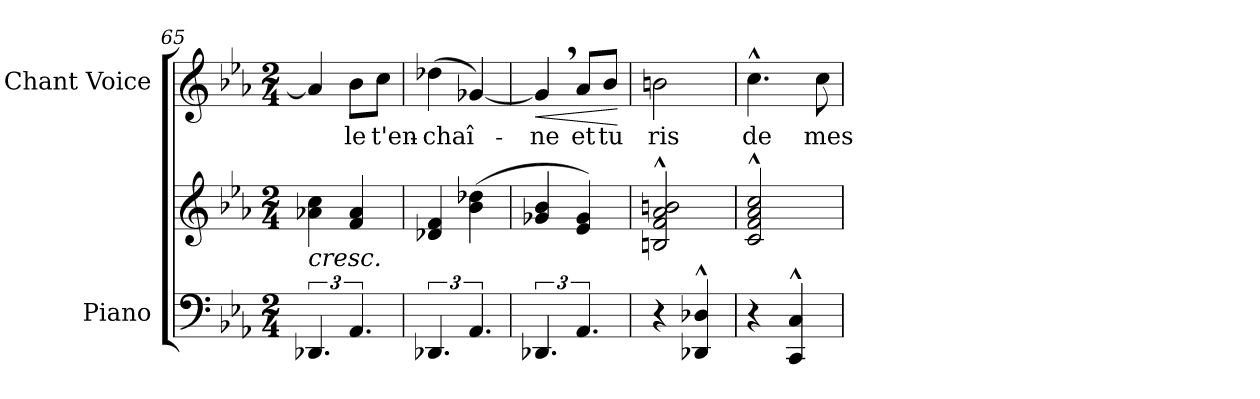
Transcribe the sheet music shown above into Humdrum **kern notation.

**kern	**kern	**kern	**text	**dynam
*part2	*part2	*part1	*part1	*part1
*staff3	*staff2	*staff1	*staff1	*staff1
*I"Piano	*	*I"Chant Voice	*	*
*I'Pno	*	*	*	*
*clefF4	*clefG2	*clefG2	*	*
*k[b-e-a-]	*k[b-e-a-]	*k[b-e-a-]	*	*
*M2/4	*M2/4	*M2/4	*	*
=65	=65	=65	=65	=65
!	!LO:TX:b:i:t=cresc.	!	!	!
6.DD-X/	4a-X\ 4cc\	4a-/]	.	.
6.AA-/	4f/ 4a-/	8b-\L	-le	.
.	.	8cc\J	t'en-	.
=66	=66	=66	=66	=66
6.DD-X/	4d-X/ 4f/	(4dd-X\	-chaî-	.
6.AA-/	(4b-\ 4dd-X\	[4g-X/)	.	.
=67	=67	=67	=67	=67
!	!	!	!	!LO:HP:b
6.DD-X/	4g-X/ 4b-/	4g-,/]	-ne	<
6.AA-/	4e-/ 4g-/)	8a-/L	et	.
.	.	8b-/J	tu	.
.	.	.	.	[
=68	=68	=68	=68	=68
4r	2Bn/^^ 2f/^^ 2a-/^^ 2bn/^^	2bn\	ris	.
4DD-X/^^ 4D-X/^^	.	.	.	.
=69	=69	=69	=69	=69
4r	2c/^^ 2f/^^ 2a-/^^ 2cc/^^	4.cc^^\	de	.
4CC/^^ 4C/^^	.	.	.	.
.	.	8cc\	mes	.
=	=	=	=	=
*-	*-	*-	*-	*-
